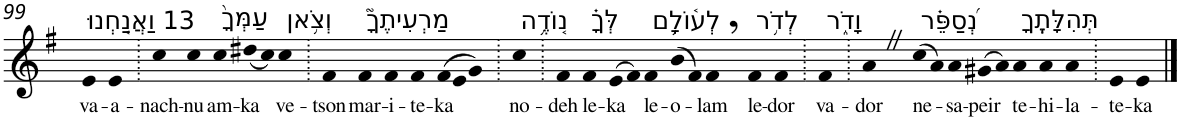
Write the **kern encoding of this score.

**kern	**text
*part1	*part1
*staff1	*staff1
*I"Piano	*
*I'Pno	*
!!LO:PB:g=z
*clefG2	*
*k[f#]	*
*G:	*
=99	=99
!LO:TX:a:t=13 וַאֲנַ֤חְנוּ	!
!	!LO:LY:b
4e	va-
!	!LO:LY:b
4e	-a-
=100.	=100.
!	!LO:LY:b
4cc	-nach-
!	!LO:LY:b
4cc	-nu
!LO:TX:a:t=עַמְּךָ֨	!
!	!LO:LY:b
4cc	am-
!	!LO:LY:b
(<8dd#X	-ka
8cc)	.
!LO:TX:a:t=וְצֹ֥אן	!
!	!LO:LY:b
4cc	ve-
=101.	=101.
!	!LO:LY:b
4f#	-tson
!LO:TX:a:t=מַרְעִיתֶךָ֮	!
!	!LO:LY:b
4f#	mar-
!	!LO:LY:b
4f#	-i-
!	!LO:LY:b
4f#	-te-
*Xtuplet	*
!	!LO:LY:b
(>12f#	-ka
12e	.
12g)	.
=102.	=102.
!LO:TX:a:t=נ֤וֹדֶ֥ה	!
!	!LO:LY:b
4cc	no-
=103.	=103.
!	!LO:LY:b
4f#	-deh
!LO:TX:a:t=לְּךָ֗	!
!	!LO:LY:b
4f#	le-
!	!LO:LY:b
(>8e	-ka
8f#)	.
!LO:TX:a:t=לְע֫וֹלָ֥ם	!
!	!LO:LY:b
4f#	le-
!	!LO:LY:b
(>8b	-o-
8f#)	.
!	!LO:LY:b
4f#,	-lam
!LO:TX:a:t=לְדֹ֥ר	!
!	!LO:LY:b
4f#	le-
!	!LO:LY:b
4f#	-dor
=104.	=104.
!LO:TX:a:t=וָדֹ֑ר	!
!	!LO:LY:b
4f#	va-
=105.	=105.
!	!LO:LY:b
4aZ	-dor
!LO:TX:a:t=נְ֝סַפֵּ֗ר	!
!	!LO:LY:b
(>8cc	ne-
8a)	.
!	!LO:LY:b
4a	-sa-
!	!LO:LY:b
(>8g#X	-peir
8a)	.
!LO:TX:a:t=תְּהִלָּתֶֽךָ	!
!	!LO:LY:b
4a	te-
!	!LO:LY:b
4a	-hi-
!	!LO:LY:b
4a	-la-
=106.	=106.
!	!LO:LY:b
4e	-te-
!	!LO:LY:b
4e	-ka
==	==
*-	*-
